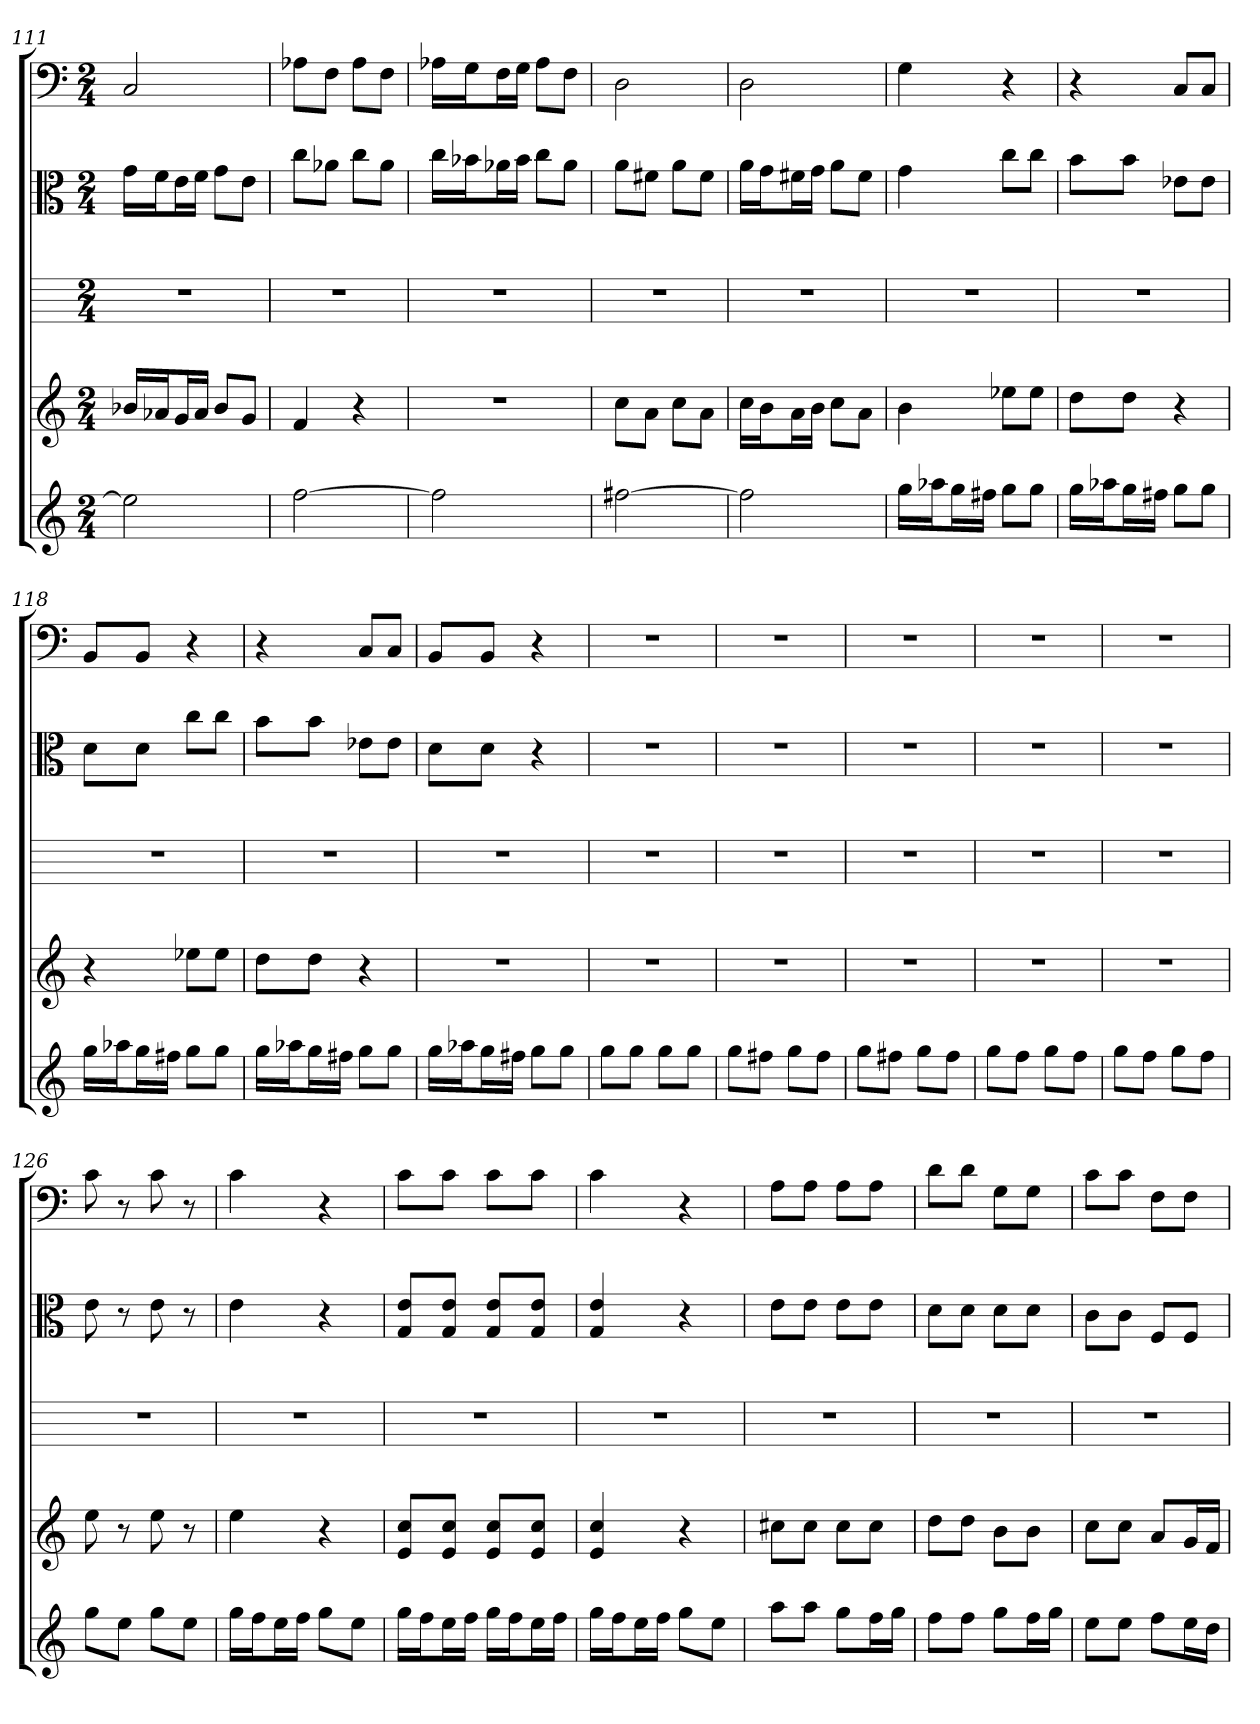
**kern	**kern	**kern	**kern	**kern
*part5	*part4	*part3	*part2	*part1
*staff5	*staff4	*staff3	*staff2	*staff1
*	*	*	*clefC3	*clefF4
*k[]	*k[]	*k[]	*k[]	*k[]
*C:	*C:	*C:	*C:	*C:
*M2/4	*M2/4	*M2/4	*M2/4	*M2/4
=111	=111	=111	=111	=111
2ee]	16b-XLL	2r	16g\LL	2C
.	16a-XJ	.	16f\J	.
.	16gL	.	16e\L	.
.	16a-JJ	.	16f\JJ	.
.	8b-L	.	8g\L	.
.	8gJ	.	8e\J	.
=112	=112	=112	=112	=112
[2ff	4f	2r	8cc\L	8A-X\L
.	.	.	8a-X\J	8F\J
.	4r	.	8cc\L	8A-\L
.	.	.	8a-\J	8F\J
=113	=113	=113	=113	=113
2ff]	2r	2r	16cc\LL	16A-X\LL
.	.	.	16b-X\J	16G\J
.	.	.	16a-X\L	16F\L
.	.	.	16b-\JJ	16G\JJ
.	.	.	8cc\L	8A-\L
.	.	.	8a-\J	8F\J
=114	=114	=114	=114	=114
[2ff#X	8ccL	2r	8a\L	2D
.	8aJ	.	8f#X\J	.
.	8ccL	.	8a\L	.
.	8aJ	.	8f#\J	.
=115	=115	=115	=115	=115
2ff#]	16ccLL	2r	16a\LL	2D
.	16bJ	.	16g\J	.
.	16aL	.	16f#X\L	.
.	16bJJ	.	16g\JJ	.
.	8ccL	.	8a\L	.
.	8aJ	.	8f#\J	.
=116	=116	=116	=116	=116
16ggLL	4b	2r	4g	4G
16aa-XJ	.	.	.	.
16ggL	.	.	.	.
16ff#XJJ	.	.	.	.
8ggL	8ee-XL	.	8cc\L	4r
8ggJ	8ee-J	.	8cc\J	.
=117	=117	=117	=117	=117
16ggLL	8ddL	2r	8b\L	4r
16aa-XJ	.	.	.	.
16ggL	8ddJ	.	8b\J	.
16ff#XJJ	.	.	.	.
8ggL	4r	.	8e-X\L	8C/L
8ggJ	.	.	8e-\J	8C/J
=118	=118	=118	=118	=118
16ggLL	4r	2r	8d\L	8BB/L
16aa-XJ	.	.	.	.
16ggL	.	.	8d\J	8BB/J
16ff#XJJ	.	.	.	.
8ggL	8ee-XL	.	8cc\L	4r
8ggJ	8ee-J	.	8cc\J	.
=119	=119	=119	=119	=119
16ggLL	8ddL	2r	8b\L	4r
16aa-XJ	.	.	.	.
16ggL	8ddJ	.	8b\J	.
16ff#XJJ	.	.	.	.
8ggL	4r	.	8e-X\L	8C/L
8ggJ	.	.	8e-\J	8C/J
=120	=120	=120	=120	=120
16ggLL	2r	2r	8d\L	8BB/L
16aa-XJ	.	.	.	.
16ggL	.	.	8d\J	8BB/J
16ff#XJJ	.	.	.	.
8ggL	.	.	4r	4r
8ggJ	.	.	.	.
=121	=121	=121	=121	=121
8ggL	2r	2r	2r	2r
8ggJ	.	.	.	.
8ggL	.	.	.	.
8ggJ	.	.	.	.
=122	=122	=122	=122	=122
8ggL	2r	2r	2r	2r
8ff#XJ	.	.	.	.
8ggL	.	.	.	.
8ff#J	.	.	.	.
=123	=123	=123	=123	=123
8ggL	2r	2r	2r	2r
8ff#XJ	.	.	.	.
8ggL	.	.	.	.
8ff#J	.	.	.	.
=124	=124	=124	=124	=124
8ggL	2r	2r	2r	2r
8ffJ	.	.	.	.
8ggL	.	.	.	.
8ffJ	.	.	.	.
=125	=125	=125	=125	=125
8ggL	2r	2r	2r	2r
8ffJ	.	.	.	.
8ggL	.	.	.	.
8ffJ	.	.	.	.
=126	=126	=126	=126	=126
8ggL	8ee	2r	8e	8c
8eeJ	8r	.	8r	8r
8ggL	8ee	.	8e	8c
8eeJ	8r	.	8r	8r
=127	=127	=127	=127	=127
16ggLL	4ee	2r	4e	4c
16ffJ	.	.	.	.
16eeL	.	.	.	.
16ffJJ	.	.	.	.
8ggL	4r	.	4r	4r
8eeJ	.	.	.	.
=128	=128	=128	=128	=128
16ggLL	8e 8ccL	2r	8G/ 8e/L	8c\L
16ffJ	.	.	.	.
16eeL	8e 8ccJ	.	8G/ 8e/J	8c\J
16ffJJ	.	.	.	.
16ggLL	8e 8ccL	.	8G/ 8e/L	8c\L
16ffJ	.	.	.	.
16eeL	8e 8ccJ	.	8G/ 8e/J	8c\J
16ffJJ	.	.	.	.
=129	=129	=129	=129	=129
16ggLL	4e 4cc	2r	4G 4e	4c
16ffJ	.	.	.	.
16eeL	.	.	.	.
16ffJJ	.	.	.	.
8ggL	4r	.	4r	4r
8eeJ	.	.	.	.
=130	=130	=130	=130	=130
8aaL	8cc#XL	2r	8e\L	8A\L
8aaJ	8cc#J	.	8e\J	8A\J
8ggL	8cc#L	.	8e\L	8A\L
16ffL	8cc#J	.	8e\J	8A\J
16ggJJ	.	.	.	.
=131	=131	=131	=131	=131
8ffL	8ddL	2r	8d\L	8d\L
8ffJ	8ddJ	.	8d\J	8d\J
8ggL	8bL	.	8d\L	8G\L
16ffL	8bJ	.	8d\J	8G\J
16ggJJ	.	.	.	.
=132	=132	=132	=132	=132
8eeL	8ccL	2r	8c\L	8c\L
8eeJ	8ccJ	.	8c\J	8c\J
8ffL	8aL	.	8F/L	8F\L
16eeL	16gL	.	8F/J	8F\J
16ddJJ	16fJJ	.	.	.
=	=	=	=	=
*-	*-	*-	*-	*-
